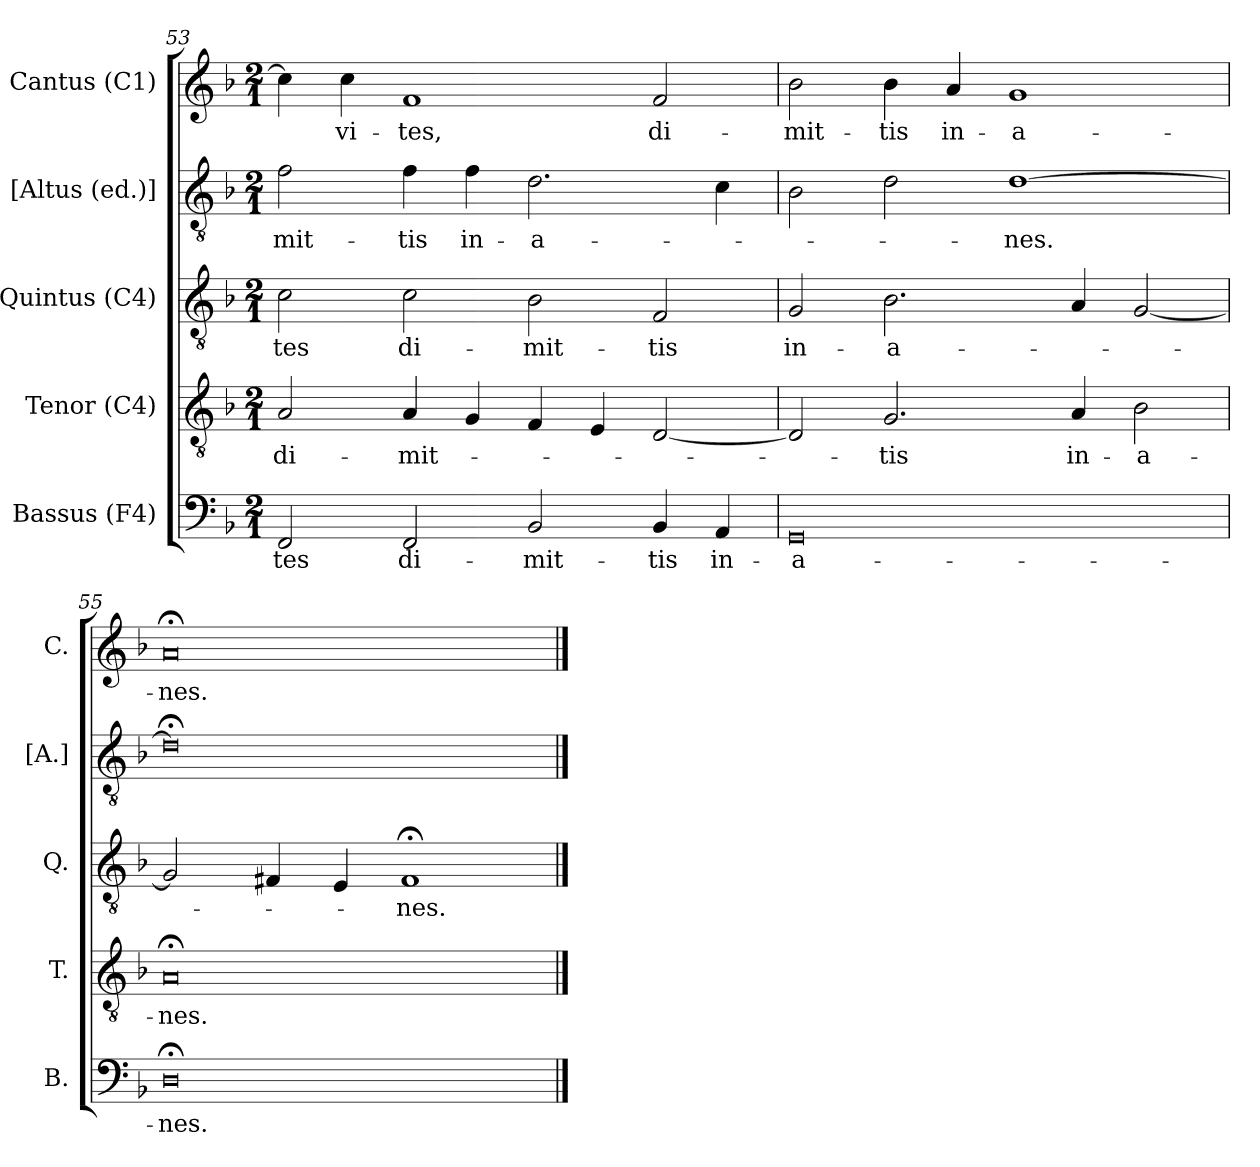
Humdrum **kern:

**kern	**text	**kern	**text	**kern	**text	**kern	**text	**kern	**text
*part5	*part5	*part4	*part4	*part3	*part3	*part2	*part2	*part1	*part1
*staff5	*staff5	*staff4	*staff4	*staff3	*staff3	*staff2	*staff2	*staff1	*staff1
*I"Bassus (F4)	*	*I"Tenor (C4)	*	*I"Quintus (C4)	*	*I"[Altus (ed.)]	*	*I"Cantus (C1)	*
*I'B.	*	*I'T.	*	*I'Q.	*	*I'[A.]	*	*I'C.	*
*clefF4	*	*clefGv2	*	*clefGv2	*	*clefGv2	*	*clefG2	*
*	*	*ITrd7c12	*	*ITrd7c12	*	*ITrd7c12	*	*	*
*k[b-]	*	*k[b-]	*	*k[b-]	*	*k[b-]	*	*k[b-]	*
*F:	*	*F:	*	*F:	*	*F:	*	*F:	*
*M2/1	*	*M2/1	*	*M2/1	*	*M2/1	*	*M2/1	*
=53	=53	=53	=53	=53	=53	=53	=53	=53	=53
!	!LO:LY:b:color=#000000	!	!	!	!	!	!	!	!
!	!	!	!LO:LY:b:color=#000000	!	!	!	!	!	!
!	!	!	!	!	!LO:LY:b:color=#000000	!	!	!	!
!	!	!	!	!	!	!	!LO:LY:b:color=#000000	!	!
2FFi/	-tes	2AAi/	di-	2Ci\	-tes	2Fi\	-mit-	4cci\]	.
!	!	!	!	!	!	!	!	!	!LO:LY:b:color=#000000
.	.	.	.	.	.	.	.	4cci\	-vi-
!	!LO:LY:b:color=#000000	!	!	!	!	!	!	!	!
!	!	!	!LO:LY:b:color=#000000	!	!	!	!	!	!
!	!	!	!	!	!LO:LY:b:color=#000000	!	!	!	!
!	!	!	!	!	!	!	!LO:LY:b:color=#000000	!	!
!	!	!	!	!	!	!	!	!	!LO:LY:b:color=#000000
2FFi/	di-	4AAi/	-mit-	2Ci\	di-	4Fi\	-tis	1fi	-tes,
!	!	!	!	!	!	!	!LO:LY:b:color=#000000	!	!
.	.	4GGi/	.	.	.	4Fi\	in-	.	.
!	!LO:LY:b:color=#000000	!	!	!	!	!	!	!	!
!	!	!	!	!	!LO:LY:b:color=#000000	!	!	!	!
!	!	!	!	!	!	!	!LO:LY:b:color=#000000	!	!
2BB-i/	-mit-	4FFi/	.	2BB-i\	-mit-	2.Di\	-a-	.	.
.	.	4EEi/	.	.	.	.	.	.	.
!	!LO:LY:b:color=#000000	!	!	!	!	!	!	!	!
!	!	!	!	!	!LO:LY:b:color=#000000	!	!	!	!
!	!	!	!	!	!	!	!	!	!LO:LY:b:color=#000000
4BB-i/	-tis	[2DDi/	.	2FFi/	-tis	.	.	2fi/	di-
!	!LO:LY:b:color=#000000	!	!	!	!	!	!	!	!
4AAi/	in-	.	.	.	.	4Ci\	.	.	.
=54	=54	=54	=54	=54	=54	=54	=54	=54	=54
!	!LO:LY:b:color=#000000	!	!	!	!	!	!	!	!
!	!	!	!	!	!LO:LY:b:color=#000000	!	!	!	!
!	!	!	!	!	!	!	!	!	!LO:LY:b:color=#000000
0GGi	-a-	2DDi/]	.	2GGi/	in-	2BB-i\	.	2b-i\	-mit-
!	!	!	!LO:LY:b:color=#000000	!	!	!	!	!	!
!	!	!	!	!	!LO:LY:b:color=#000000	!	!	!	!
!	!	!	!	!	!	!	!	!	!LO:LY:b:color=#000000
.	.	2.GGi/	-tis	2.BB-i\	-a-	2Di\	.	4b-i\	-tis
!	!	!	!	!	!	!	!	!	!LO:LY:b:color=#000000
.	.	.	.	.	.	.	.	4ai/	in-
!	!	!	!	!	!	!	!LO:LY:b:color=#000000	!	!
!	!	!	!	!	!	!	!	!	!LO:LY:b:color=#000000
.	.	.	.	.	.	[1Di	-nes.	1gi	-a-
!	!	!	!LO:LY:b:color=#000000	!	!	!	!	!	!
.	.	4AAi/	in-	4AAi/	.	.	.	.	.
!	!	!	!LO:LY:b:color=#000000	!	!	!	!	!	!
.	.	2BB-i\	-a-	[2GGi/	.	.	.	.	.
=55	=55	=55	=55	=55	=55	=55	=55	=55	=55
!	!LO:LY:b:color=#000000	!	!	!	!	!	!	!	!
!	!	!	!LO:LY:b:color=#000000	!	!	!	!	!	!
!	!	!	!	!	!	!	!	!	!LO:LY:b:color=#000000
0D;i	-nes.	0AA;i	-nes.	2GGi/]	.	0D;i]	.	0a;i	-nes.
.	.	.	.	4FF#Xi/	.	.	.	.	.
.	.	.	.	4EEi/	.	.	.	.	.
!	!	!	!	!	!LO:LY:b:color=#000000	!	!	!	!
.	.	.	.	1FF#;i	-nes.	.	.	.	.
==	==	==	==	==	==	==	==	==	==
*-	*-	*-	*-	*-	*-	*-	*-	*-	*-
